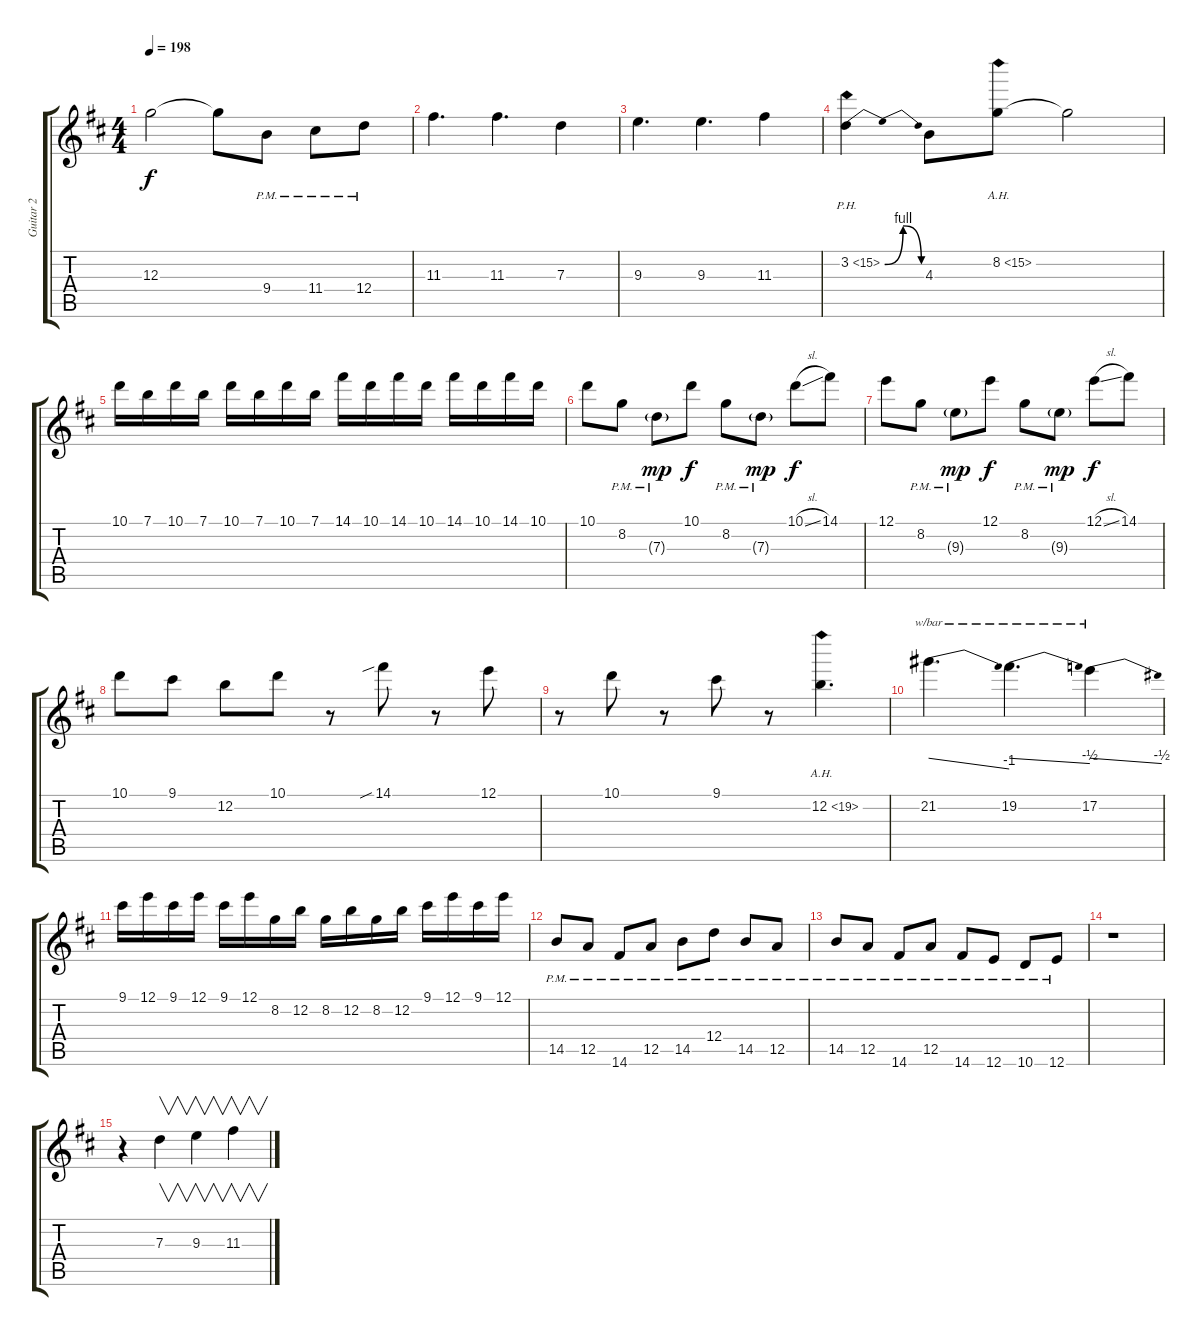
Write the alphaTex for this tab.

\track ("Guitar 2" "Guitar 2") {instrument distortionguitar}
\staff {score tabs}
\tuning (E4 B3 G3 D3 A2 E2) {hide}
\ts (4 4)
\tempo 198
\clef g2
\ks bminor
12.3{t}.2{dy f} 12.3{t}.8 9.4{pm}.8 11.4{pm}.8 12.4{pm}.8 |
11.3.4{d} 11.3.4{d} 7.3.4 |
9.3.4{d} 9.3.4{d} 11.3.4 |
3.2{be (bendrelease 0 0 15 4 15 4 60 0) ph 12}.4 4.3.8 8.2{ah 7}.8 8.2{t}.2 |
10.1.16 7.1.16 10.1.16 7.1.16 10.1.16 7.1.16 10.1.16 7.1.16 14.1.16 10.1.16 14.1.16 10.1.16 14.1.16 10.1.16 14.1.16 10.1.16 |
10.1.8 8.2{pm}.8 7.3{g pm}.8{dy mp} 10.1.8{dy f} 8.2{pm}.8 7.3{g pm}.8{dy mp} 10.1{sl}.8{dy f} 14.1.8 |
12.1.8 8.2{pm}.8 9.3{g pm}.8{dy mp} 12.1.8{dy f} 8.2{pm}.8 9.3{g pm}.8{dy mp} 12.1{sl}.8{dy f} 14.1.8 |
10.1.8 9.1.8 12.2.8 10.1.8 r.8 14.1{sib}.8 r.8 12.1.8 |
r.8 10.1.8 r.8 9.1.8 r.8 12.2{ah 7}.4{d} |
21.2.4{d tbe (dive default 0 0 60 -4)} 19.2.4{d tbe (dive default 0 0 60 -2)} 17.2.4{tbe (dive default 0 0 60 -2)} |
9.1.16 12.1.16 9.1.16 12.1.16 9.1.16 12.1.16 8.2.16 12.2.16 8.2.16 12.2.16 8.2.16 12.2.16 9.1.16 12.1.16 9.1.16 12.1.16 |
14.5{pm}.8 12.5{pm}.8 14.6{pm}.8 12.5{pm}.8 14.5{pm}.8 12.4{pm}.8 14.5{pm}.8 12.5{pm}.8 |
14.5{pm}.8 12.5{pm}.8 14.6{pm}.8 12.5{pm}.8 14.6{pm}.8 12.6{pm}.8 10.6{pm}.8 12.6{pm}.8 |
r.1 |
r.4 7.3.4{v} 9.3.4{v} 11.3.4{v}
